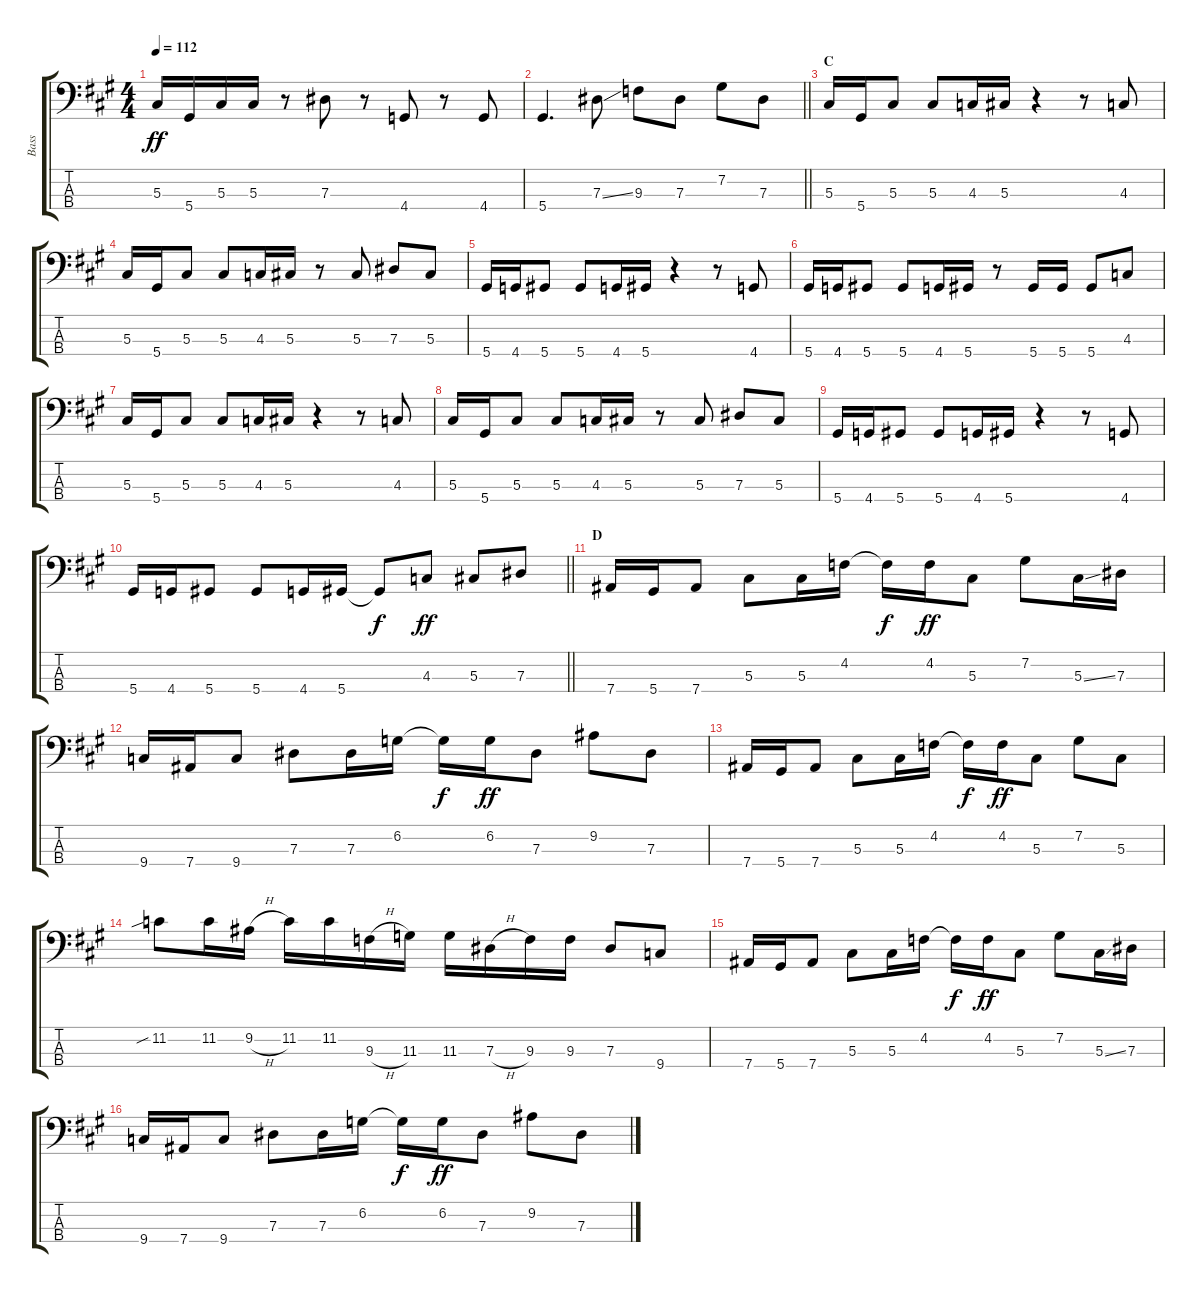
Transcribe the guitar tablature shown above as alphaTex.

\track ("Bass" "Bass") {instrument electricbasspick}
\staff {score tabs}
\tuning (Gb2 Db2 Ab1 Eb1) {hide}
\ts (4 4)
\tempo 112
\clef f4
\ks a
5.3.16{dy ff} 5.4.16 5.3.16 5.3.16 r.8 7.3.8 r.8 4.4.8 r.8 4.4.8 |
\barLineRight lightlight
5.4.4{d} 7.3{ss}.8 9.3.8 7.3.8 7.2.8 7.3.8 |
\section ("" "C")
5.3.16 5.4.16 5.3.8 5.3.8 4.3.16 5.3.16 r.4 r.8 4.3.8 |
5.3.16 5.4.16 5.3.8 5.3.8 4.3.16 5.3.16 r.8 5.3.8 7.3.8 5.3.8 |
5.4.16 4.4.16 5.4.8 5.4.8 4.4.16 5.4.16 r.4 r.8 4.4.8 |
5.4.16 4.4.16 5.4.8 5.4.8 4.4.16 5.4.16 r.8 5.4.16 5.4.16 5.4.8 4.3.8 |
5.3.16 5.4.16 5.3.8 5.3.8 4.3.16 5.3.16 r.4 r.8 4.3.8 |
5.3.16 5.4.16 5.3.8 5.3.8 4.3.16 5.3.16 r.8 5.3.8 7.3.8 5.3.8 |
5.4.16 4.4.16 5.4.8 5.4.8 4.4.16 5.4.16 r.4 r.8 4.4.8 |
\barLineRight lightlight
5.4.16 4.4.16 5.4.8 5.4.8 4.4.16 5.4.16 5.4{t}.8{dy f} 4.3.8{dy ff} 5.3.8 7.3.8 |
\section ("" "D")
7.4.16 5.4.16 7.4.8 5.3.8 5.3.16 4.2.16 4.2{t}.16{dy f} 4.2.16{dy ff} 5.3.8 7.2.8 5.3{ss}.16 7.3.16 |
9.4.16 7.4.16 9.4.8 7.3.8 7.3.16 6.2.16 6.2{t}.16{dy f} 6.2.16{dy ff} 7.3.8 9.2.8 7.3.8 |
7.4.16 5.4.16 7.4.8 5.3.8 5.3.16 4.2.16 4.2{t}.16{dy f} 4.2.16{dy ff} 5.3.8 7.2.8 5.3.8 |
11.2{sib}.8 11.2.16 9.2{h}.16 11.2.16 11.2.16 9.3{h}.16 11.3.16 11.3.16 7.3{h}.16 9.3.16 9.3.16 7.3.8 9.4.8 |
7.4.16 5.4.16 7.4.8 5.3.8 5.3.16 4.2.16 4.2{t}.16{dy f} 4.2.16{dy ff} 5.3.8 7.2.8 5.3{ss}.16 7.3.16 |
9.4.16 7.4.16 9.4.8 7.3.8 7.3.16 6.2.16 6.2{t}.16{dy f} 6.2.16{dy ff} 7.3.8 9.2.8 7.3.8
